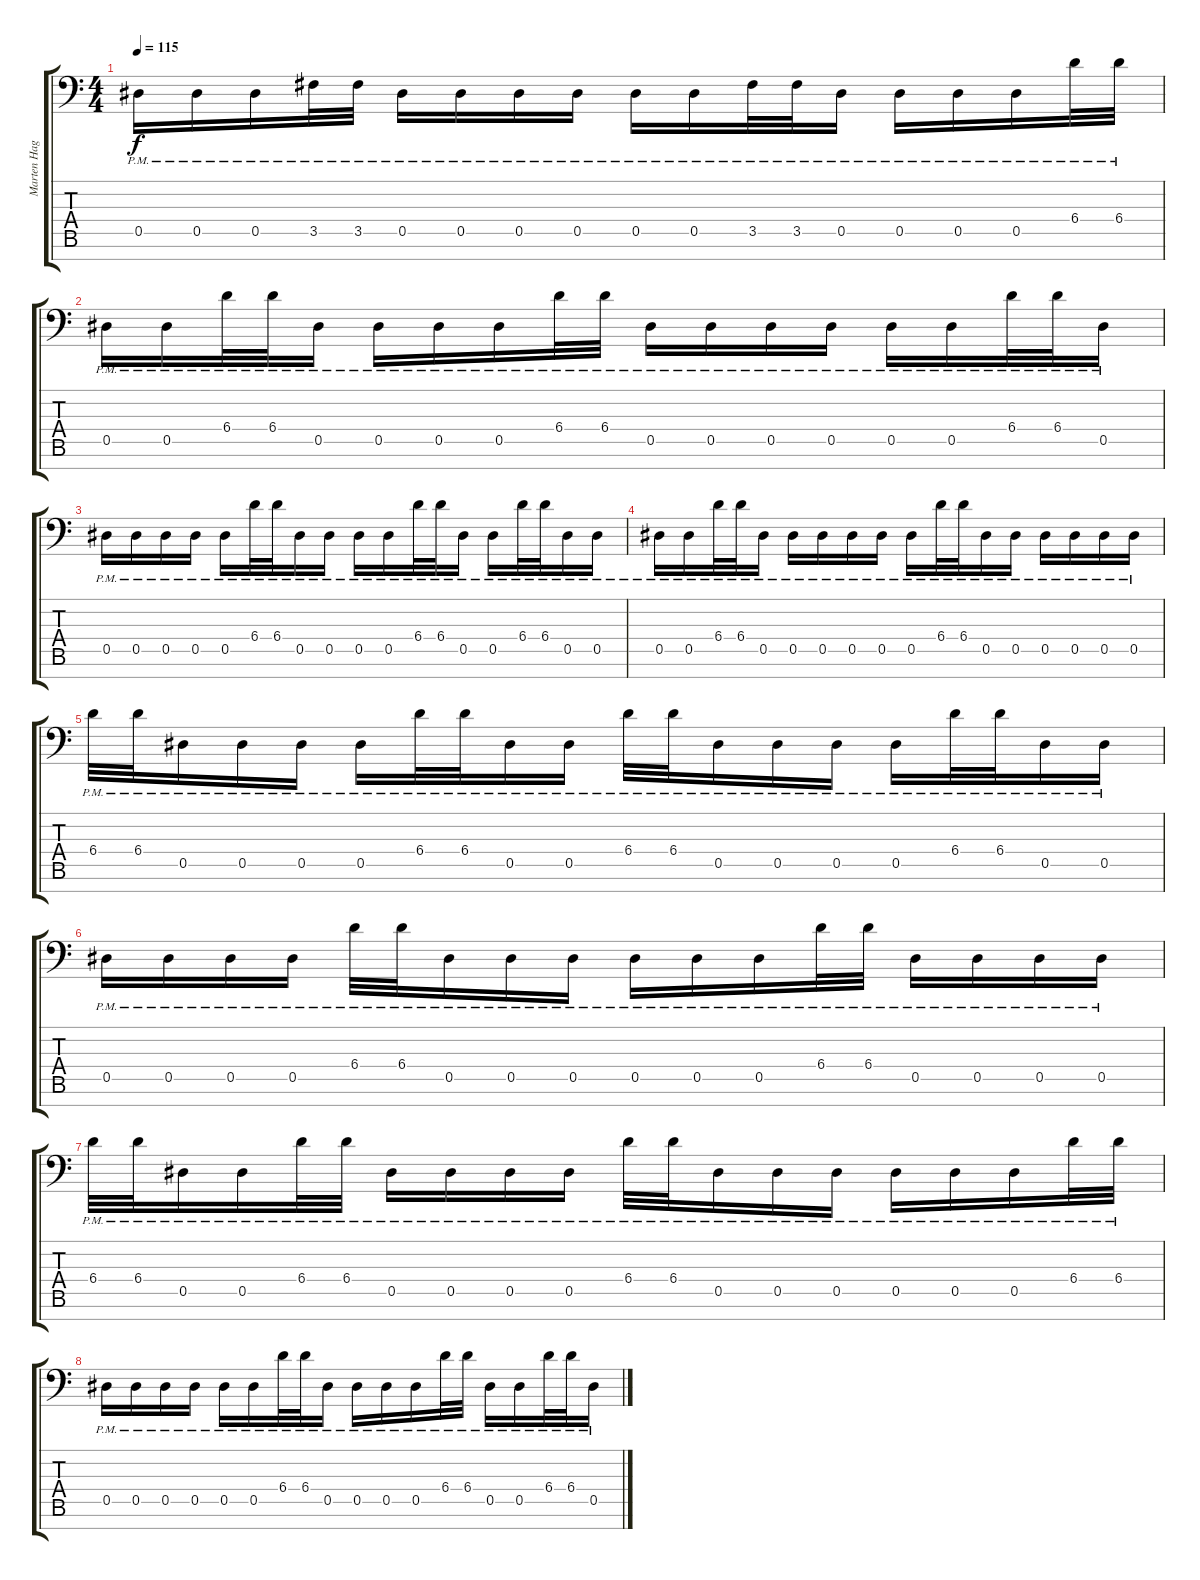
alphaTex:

\track ("Marten Hagstrom" "Marten Hag") {instrument distortionguitar}
\staff {score tabs}
\tuning (Bb3 Gb3 Db3 Ab2 Eb2 Bb1 F1) {hide}
\ts (4 4)
\tempo 115
\clef f4
\ks c
0.5{pm}.16{dy f} 0.5{pm}.16 0.5{pm}.16 3.5{pm}.32 3.5{pm}.32 0.5{pm}.16 0.5{pm}.16 0.5{pm}.16 0.5{pm}.16 0.5{pm}.16 0.5{pm}.16 3.5{pm}.32 3.5{pm}.32 0.5{pm}.16 0.5{pm}.16 0.5{pm}.16 0.5{pm}.16 6.4{pm}.32 6.4{pm}.32 |
0.5{pm}.16 0.5{pm}.16 6.4{pm}.32 6.4{pm}.32 0.5{pm}.16 0.5{pm}.16 0.5{pm}.16 0.5{pm}.16 6.4{pm}.32 6.4{pm}.32 0.5{pm}.16 0.5{pm}.16 0.5{pm}.16 0.5{pm}.16 0.5{pm}.16 0.5{pm}.16 6.4{pm}.32 6.4{pm}.32 0.5{pm}.16 |
0.5{pm}.16 0.5{pm}.16 0.5{pm}.16 0.5{pm}.16 0.5{pm}.16 6.4{pm}.32 6.4{pm}.32 0.5{pm}.16 0.5{pm}.16 0.5{pm}.16 0.5{pm}.16 6.4{pm}.32 6.4{pm}.32 0.5{pm}.16 0.5{pm}.16 6.4{pm}.32 6.4{pm}.32 0.5{pm}.16 0.5{pm}.16 |
0.5{pm}.16 0.5{pm}.16 6.4{pm}.32 6.4{pm}.32 0.5{pm}.16 0.5{pm}.16 0.5{pm}.16 0.5{pm}.16 0.5{pm}.16 0.5{pm}.16 6.4{pm}.32 6.4{pm}.32 0.5{pm}.16 0.5{pm}.16 0.5{pm}.16 0.5{pm}.16 0.5{pm}.16 0.5{pm}.16 |
6.4{pm}.32 6.4{pm}.32 0.5{pm}.16 0.5{pm}.16 0.5{pm}.16 0.5{pm}.16 6.4{pm}.32 6.4{pm}.32 0.5{pm}.16 0.5{pm}.16 6.4{pm}.32 6.4{pm}.32 0.5{pm}.16 0.5{pm}.16 0.5{pm}.16 0.5{pm}.16 6.4{pm}.32 6.4{pm}.32 0.5{pm}.16 0.5{pm}.16 |
0.5{pm}.16 0.5{pm}.16 0.5{pm}.16 0.5{pm}.16 6.4{pm}.32 6.4{pm}.32 0.5{pm}.16 0.5{pm}.16 0.5{pm}.16 0.5{pm}.16 0.5{pm}.16 0.5{pm}.16 6.4{pm}.32 6.4{pm}.32 0.5{pm}.16 0.5{pm}.16 0.5{pm}.16 0.5{pm}.16 |
6.4{pm}.32 6.4{pm}.32 0.5{pm}.16 0.5{pm}.16 6.4{pm}.32 6.4{pm}.32 0.5{pm}.16 0.5{pm}.16 0.5{pm}.16 0.5{pm}.16 6.4{pm}.32 6.4{pm}.32 0.5{pm}.16 0.5{pm}.16 0.5{pm}.16 0.5{pm}.16 0.5{pm}.16 0.5{pm}.16 6.4{pm}.32 6.4{pm}.32 |
0.5{pm}.16 0.5{pm}.16 0.5{pm}.16 0.5{pm}.16 0.5{pm}.16 0.5{pm}.16 6.4{pm}.32 6.4{pm}.32 0.5{pm}.16 0.5{pm}.16 0.5{pm}.16 0.5{pm}.16 6.4{pm}.32 6.4{pm}.32 0.5{pm}.16 0.5{pm}.16 6.4{pm}.32 6.4{pm}.32 0.5{pm}.16
